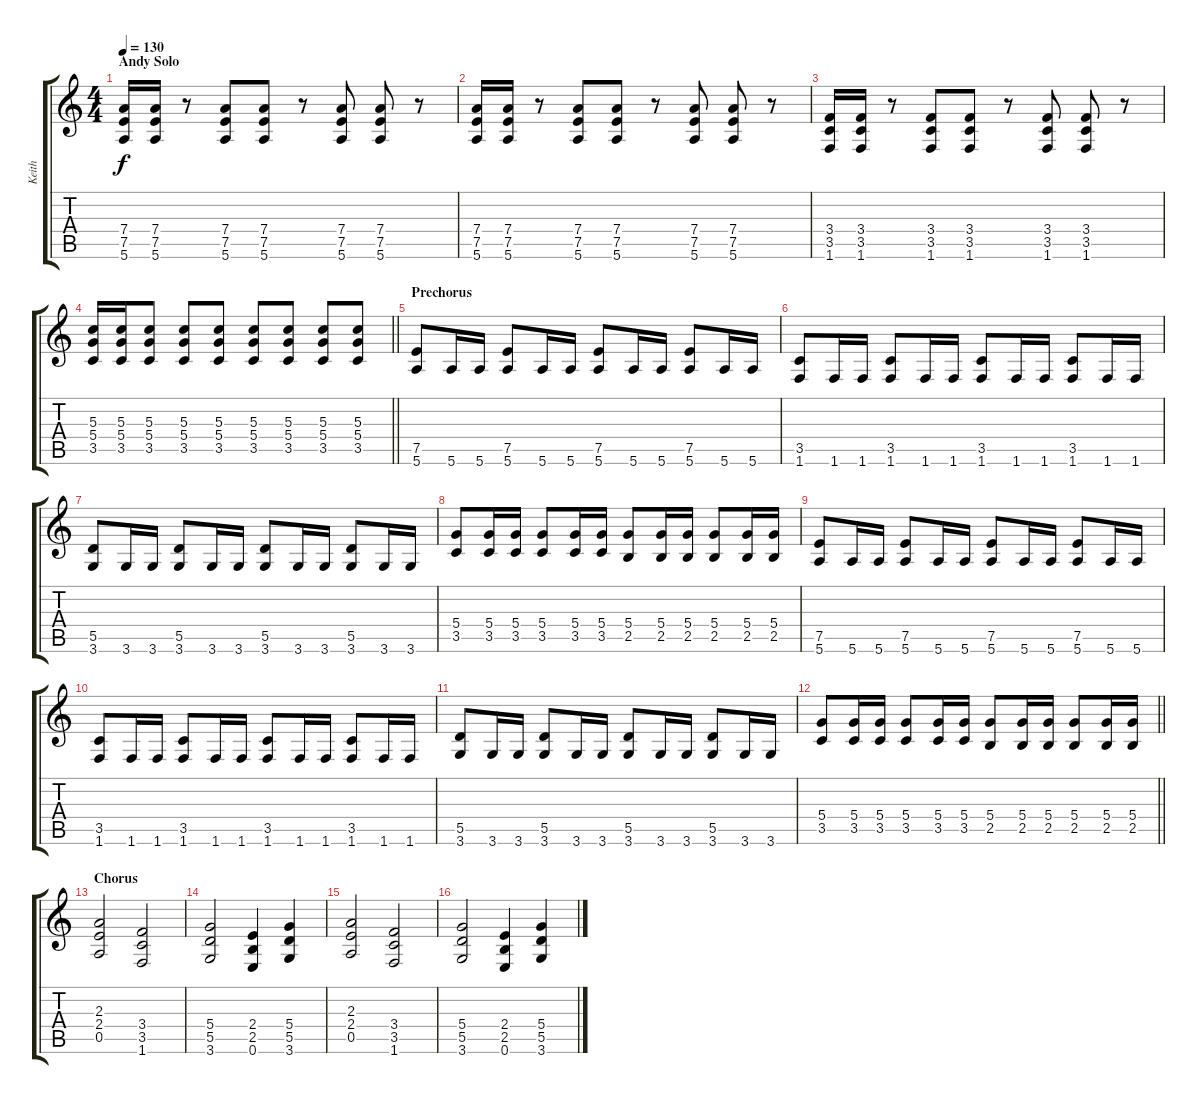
\track ("Keith" "Keith") {instrument distortionguitar}
\staff {score tabs}
\tuning (E4 B3 G3 D3 A2 E2) {hide}
\ts (4 4)
\section ("" "Andy Solo")
\tempo 130
\clef g2
\ks c
(7.4 7.5 5.6).16{dy f} (7.4 7.5 5.6).16 r.8 (7.4 7.5 5.6).8 (7.4 7.5 5.6).8 r.8 (7.4 7.5 5.6).8 (7.4 7.5 5.6).8 r.8 |
(7.4 7.5 5.6).16 (7.4 7.5 5.6).16 r.8 (7.4 7.5 5.6).8 (7.4 7.5 5.6).8 r.8 (7.4 7.5 5.6).8 (7.4 7.5 5.6).8 r.8 |
(3.4 3.5 1.6).16 (3.4 3.5 1.6).16 r.8 (3.4 3.5 1.6).8 (3.4 3.5 1.6).8 r.8 (3.4 3.5 1.6).8 (3.4 3.5 1.6).8 r.8 |
\barLineRight lightlight
(5.3 5.4 3.5).16 (5.3 5.4 3.5).16 (5.3 5.4 3.5).8 (5.3 5.4 3.5).8 (5.3 5.4 3.5).8 (5.3 5.4 3.5).8 (5.3 5.4 3.5).8 (5.3 5.4 3.5).8 (5.3 5.4 3.5).8 |
\section ("" "Prechorus")
(7.5 5.6).8 5.6.16 5.6.16 (7.5 5.6).8 5.6.16 5.6.16 (7.5 5.6).8 5.6.16 5.6.16 (7.5 5.6).8 5.6.16 5.6.16 |
(3.5 1.6).8 1.6.16 1.6.16 (3.5 1.6).8 1.6.16 1.6.16 (3.5 1.6).8 1.6.16 1.6.16 (3.5 1.6).8 1.6.16 1.6.16 |
(5.5 3.6).8 3.6.16 3.6.16 (5.5 3.6).8 3.6.16 3.6.16 (5.5 3.6).8 3.6.16 3.6.16 (5.5 3.6).8 3.6.16 3.6.16 |
(5.4 3.5).8 (5.4 3.5).16 (5.4 3.5).16 (5.4 3.5).8 (5.4 3.5).16 (5.4 3.5).16 (5.4 2.5).8 (5.4 2.5).16 (5.4 2.5).16 (5.4 2.5).8 (5.4 2.5).16 (5.4 2.5).16 |
(7.5 5.6).8 5.6.16 5.6.16 (7.5 5.6).8 5.6.16 5.6.16 (7.5 5.6).8 5.6.16 5.6.16 (7.5 5.6).8 5.6.16 5.6.16 |
(3.5 1.6).8 1.6.16 1.6.16 (3.5 1.6).8 1.6.16 1.6.16 (3.5 1.6).8 1.6.16 1.6.16 (3.5 1.6).8 1.6.16 1.6.16 |
(5.5 3.6).8 3.6.16 3.6.16 (5.5 3.6).8 3.6.16 3.6.16 (5.5 3.6).8 3.6.16 3.6.16 (5.5 3.6).8 3.6.16 3.6.16 |
\barLineRight lightlight
(5.4 3.5).8 (5.4 3.5).16 (5.4 3.5).16 (5.4 3.5).8 (5.4 3.5).16 (5.4 3.5).16 (5.4 2.5).8 (5.4 2.5).16 (5.4 2.5).16 (5.4 2.5).8 (5.4 2.5).16 (5.4 2.5).16 |
\section ("" "Chorus")
(2.3 2.4 0.5).2 (3.4 3.5 1.6).2 |
(5.4 5.5 3.6).2 (2.4 2.5 0.6).4 (5.4 5.5 3.6).4 |
(2.3 2.4 0.5).2 (3.4 3.5 1.6).2 |
(5.4 5.5 3.6).2 (2.4 2.5 0.6).4 (5.4 5.5 3.6).4
